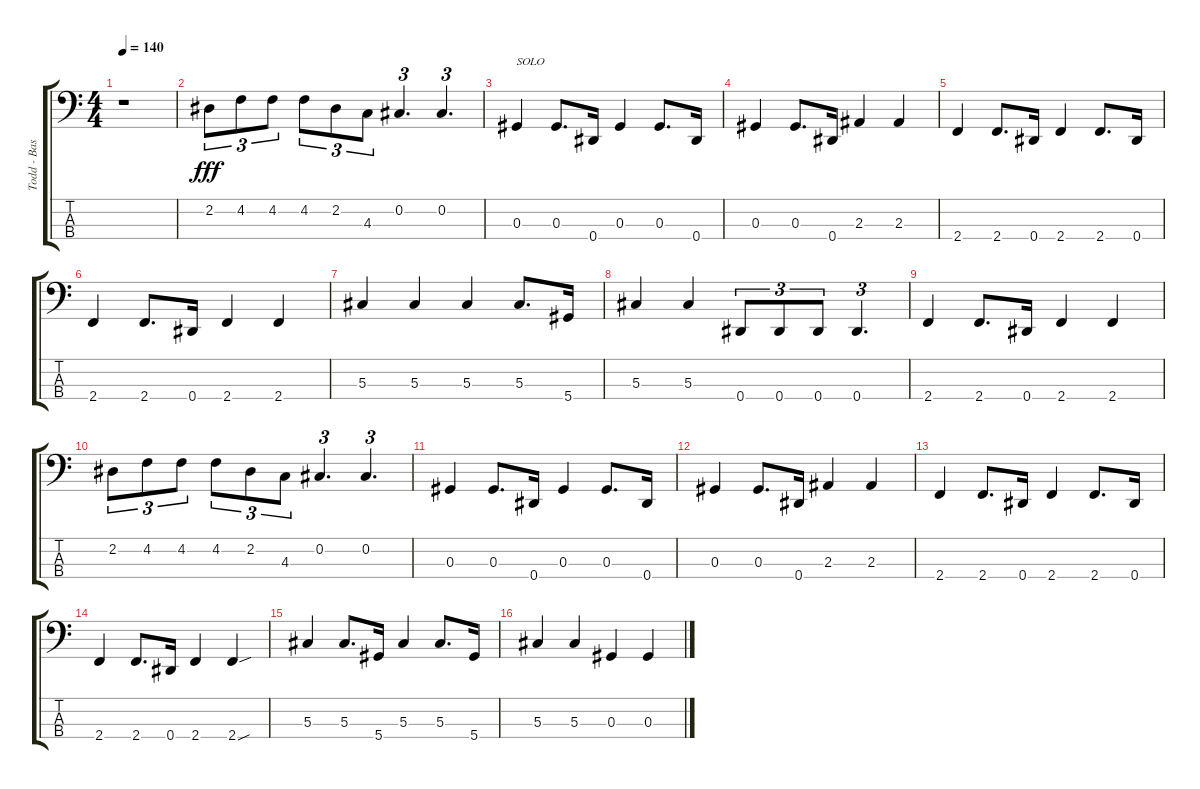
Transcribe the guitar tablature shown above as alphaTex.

\track ("Todd - Bass Guitar" "Todd - Bas") {instrument electricbasspick}
\staff {score tabs}
\tuning (Gb2 Db2 Ab1 Eb1) {hide}
\ts (4 4)
\tempo 140
\clef f4
\ks c
r.1{dy fff} |
2.2.8{tu (3 2)} 4.2.8{tu (3 2)} 4.2.8{tu (3 2)} 4.2.8{tu (3 2)} 2.2.8{tu (3 2)} 4.3.8{tu (3 2)} 0.2.4{d tu (3 2)} 0.2.4{d tu (3 2)} |
0.3.4{txt "SOLO"} 0.3.8{d} 0.4.16 0.3.4 0.3.8{d} 0.4.16 |
0.3.4 0.3.8{d} 0.4.16 2.3.4 2.3.4 |
2.4.4 2.4.8{d} 0.4.16 2.4.4 2.4.8{d} 0.4.16 |
2.4.4 2.4.8{d} 0.4.16 2.4.4 2.4.4 |
5.3.4 5.3.4 5.3.4 5.3.8{d} 5.4.16 |
5.3.4 5.3.4 0.4.8{tu (3 2)} 0.4.8{tu (3 2)} 0.4.8{tu (3 2)} 0.4.4{d tu (3 2)} |
2.4.4 2.4.8{d} 0.4.16 2.4.4 2.4.4 |
2.2.8{tu (3 2)} 4.2.8{tu (3 2)} 4.2.8{tu (3 2)} 4.2.8{tu (3 2)} 2.2.8{tu (3 2)} 4.3.8{tu (3 2)} 0.2.4{d tu (3 2)} 0.2.4{d tu (3 2)} |
0.3.4 0.3.8{d} 0.4.16 0.3.4 0.3.8{d} 0.4.16 |
0.3.4 0.3.8{d} 0.4.16 2.3.4 2.3.4 |
2.4.4 2.4.8{d} 0.4.16 2.4.4 2.4.8{d} 0.4.16 |
2.4.4 2.4.8{d} 0.4.16 2.4.4 2.4{sou}.4 |
5.3.4 5.3.8{d} 5.4.16 5.3.4 5.3.8{d} 5.4.16 |
5.3.4 5.3.4 0.3.4 0.3.4
